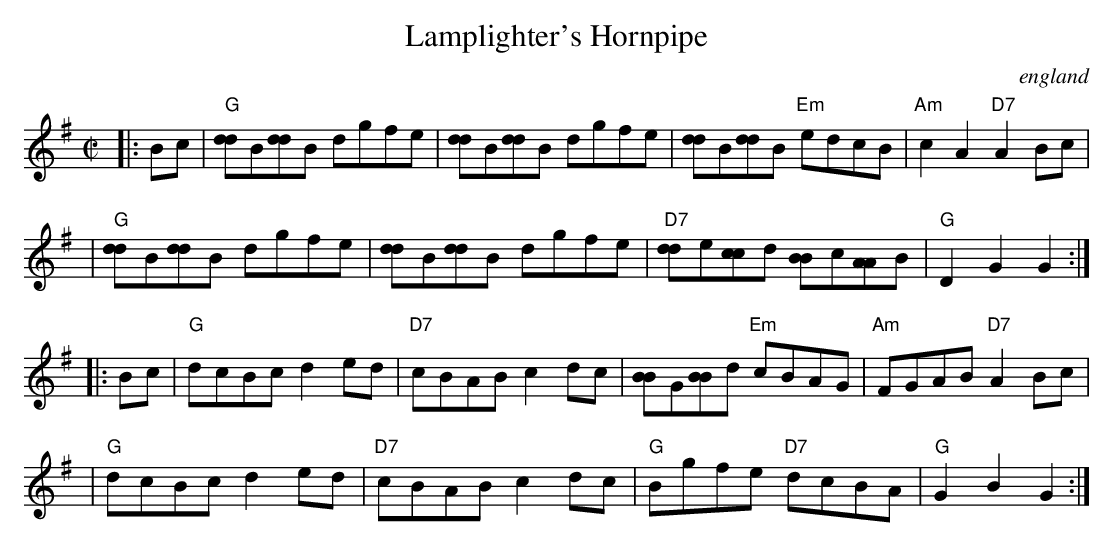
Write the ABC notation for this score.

X:1
T: Lamplighter's Hornpipe
O:england
M: C|
L: 1/8
K: G
|: Bc | "G"[dd]B[dd]B dgfe | [dd]B[dd]B dgfe \
| [dd]B[dd]B "Em"edcB | "Am"c2A2 "D7"A2Bc |
| "G"[dd]B[dd]B dgfe | [dd]B[dd]B dgfe \
| "D7"[dd]e[cc]d [BB]c[AA]B | "G"D2G2 G2 :|
|: Bc | "G"dcBc d2ed | "D7"cBAB c2dc \
| [BB]G[BB]d "Em"cBAG | "Am"FGAB "D7"A2Bc |
| "G"dcBc d2ed | "D7"cBAB c2dc \
| "G"Bgfe "D7"dcBA | "G"G2B2 G2 :|
